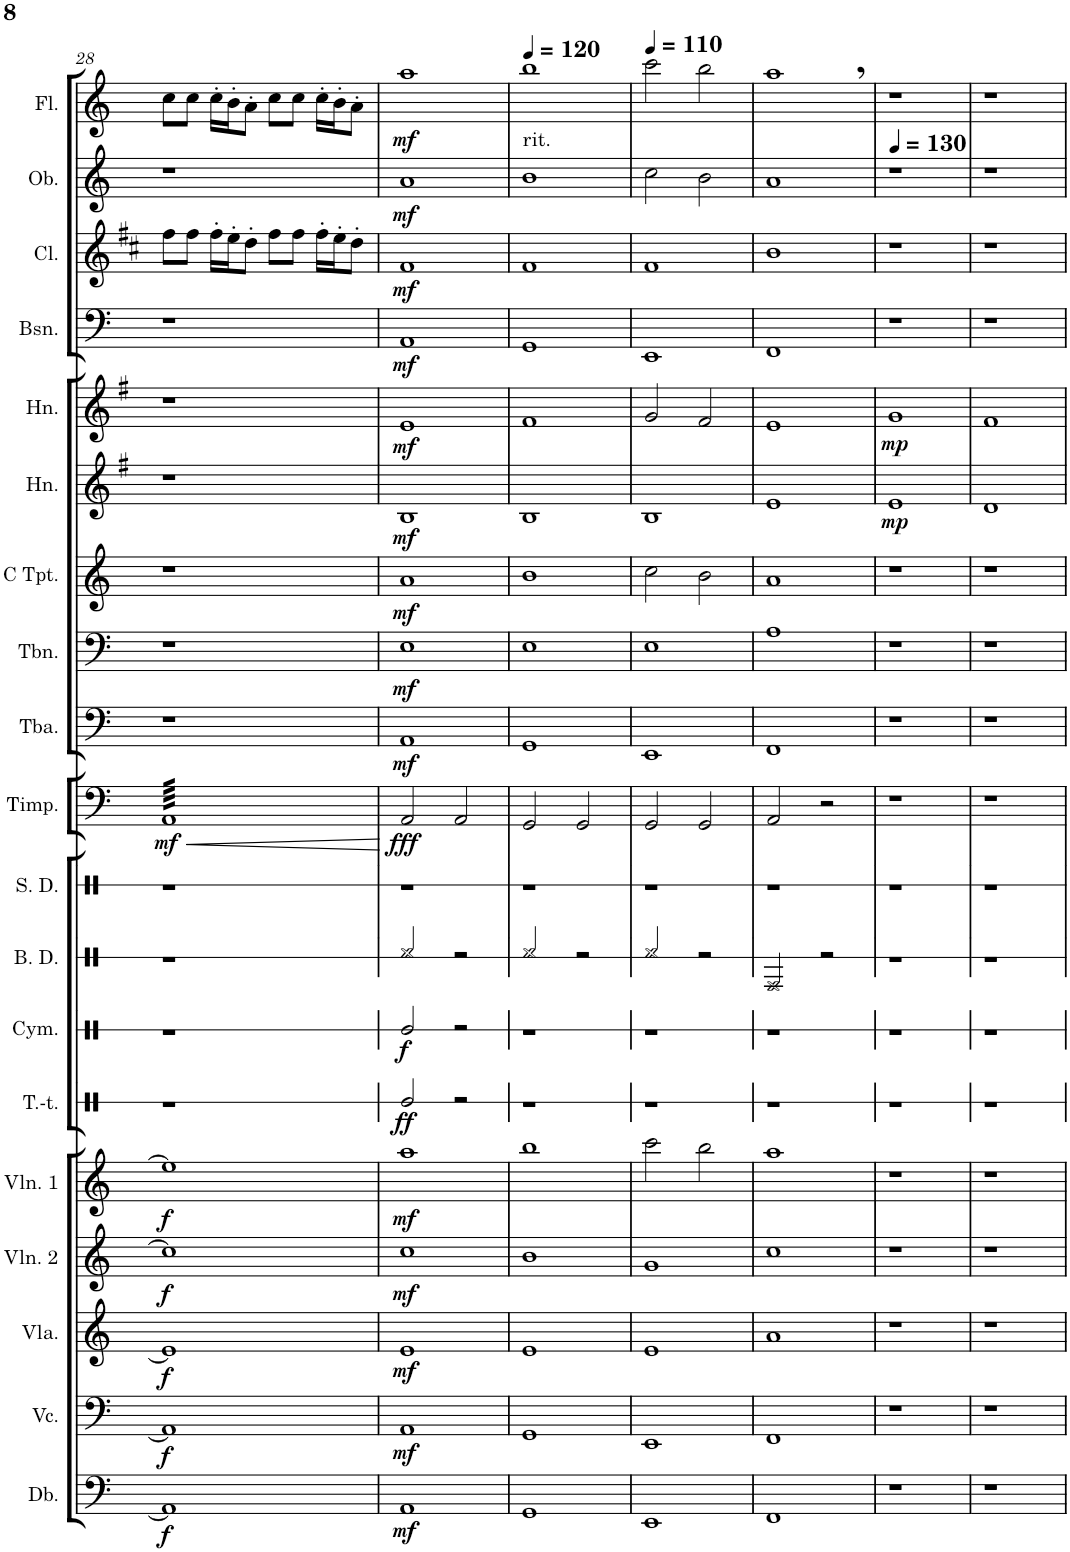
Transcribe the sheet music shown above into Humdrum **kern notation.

**kern	**dynam	**kern	**dynam	**kern	**dynam	**kern	**dynam	**kern	**dynam	**kern	**dynam	**kern	**dynam	**kern	**kern	**kern	**dynam	**kern	**dynam	**kern	**dynam	**kern	**dynam	**kern	**dynam	**kern	**dynam	**kern	**dynam	**kern	**dynam	**kern	**dynam	**kern	**dynam
*part19	*part19	*part18	*part18	*part17	*part17	*part16	*part16	*part15	*part15	*part14	*part14	*part13	*part13	*part12	*part11	*part10	*part10	*part9	*part9	*part8	*part8	*part7	*part7	*part6	*part6	*part5	*part5	*part4	*part4	*part3	*part3	*part2	*part2	*part1	*part1
*staff19	*staff19	*staff18	*staff18	*staff17	*staff17	*staff16	*staff16	*staff15	*staff15	*staff14	*staff14	*staff13	*staff13	*staff12	*staff11	*staff10	*staff10	*staff9	*staff9	*staff8	*staff8	*staff7	*staff7	*staff6	*staff6	*staff5	*staff5	*staff4	*staff4	*staff3	*staff3	*staff2	*staff2	*staff1	*staff1
*I"Double Bass	*	*I"Violoncello	*	*I"Viola	*	*I"Violin 2	*	*I"Violin 1	*	*I"Tam-tam	*	*I"Cymbals	*	*I"Bass Drum	*I"Snare Drum	*I"Timpani	*	*I"Tuba	*	*I"Trombone	*	*I"Trumpet in C	*	*I"Horn in F	*	*I"Horn in F	*	*I"Bassoon	*	*I"Clarinet in Bb	*	*I"Oboe	*	*I"Flute	*
*I'Db.	*	*I'Vc.	*	*I'Vla.	*	*I'Vln. 2	*	*I'Vln. 1	*	*I'T.-t.	*	*I'Cym.	*	*I'B. D.	*I'S. D.	*I'Timp.	*	*I'Tba.	*	*I'Tbn.	*	*	*	*I'Hn.	*	*I'Hn.	*	*I'Bsn.	*	*I'Cl.	*	*I'Ob.	*	*I'Fl.	*
!!LO:PB:g=z
*clefF4	*	*clefF4	*	*clefG2	*	*clefG2	*	*clefG2	*	*clefX	*	*clefX	*	*clefX	*clefX	*clefF4	*	*clefF4	*	*clefF4	*	*clefG2	*	*clefG2	*	*clefG2	*	*clefF4	*	*clefG2	*	*clefG2	*	*clefG2	*
*Trd7c12	*	*	*	*	*	*	*	*	*	*	*	*	*	*	*	*	*	*	*	*	*	*	*	*Trd4c7	*	*Trd4c7	*	*	*	*Trd1c2	*	*	*	*Trd-7c-12	*
*k[]	*	*k[]	*	*k[]	*	*k[]	*	*k[]	*	*k[]	*	*k[]	*	*k[]	*k[]	*k[]	*	*k[]	*	*k[]	*	*k[]	*	*k[f#]	*	*k[f#]	*	*k[]	*	*k[f#c#]	*	*k[]	*	*k[]	*
*M4/4	*	*M4/4	*	*M4/4	*	*M4/4	*	*M4/4	*	*M4/4	*	*M4/4	*	*M4/4	*M4/4	*M4/4	*	*M4/4	*	*M4/4	*	*M4/4	*	*M4/4	*	*M4/4	*	*M4/4	*	*M4/4	*	*M4/4	*	*M4/4	*
=28	=28	=28	=28	=28	=28	=28	=28	=28	=28	=28	=28	=28	=28	=28	=28	=28	=28	=28	=28	=28	=28	=28	=28	=28	=28	=28	=28	=28	=28	=28	=28	=28	=28	=28	=28
!	!LO:DY:b	!	!LO:DY:b	!	!LO:DY:b	!	!LO:DY:b	!	!LO:DY:b	!	!	!	!	!	!	!	!LO:DY:b	!	!	!	!	!	!	!	!	!	!	!	!	!	!	!	!	!	!
*	*	*	*	*	*	*	*	*	*	*	*	*	*	*	*	*tremolo	*	*	*	*	*	*	*	*	*	*	*	*	*	*	*	*	*	*	*
1AA]	f	1AA]	f	1e]	f	1cc]	f	1ee]	f	1r	.	1r	.	1r	1r	64AALLLL	mf	1r	.	1r	.	1r	.	1r	.	1r	.	1r	.	8ff#\L	.	1r	.	8cc\L	.
.	.	.	.	.	.	.	.	.	.	.	.	.	.	.	.	64AA	.	.	.	.	.	.	.	.	.	.	.	.	.	.	.	.	.	.	.
.	.	.	.	.	.	.	.	.	.	.	.	.	.	.	.	64AA	.	.	.	.	.	.	.	.	.	.	.	.	.	.	.	.	.	.	.
.	.	.	.	.	.	.	.	.	.	.	.	.	.	.	.	64AA	.	.	.	.	.	.	.	.	.	.	.	.	.	.	.	.	.	.	.
.	.	.	.	.	.	.	.	.	.	.	.	.	.	.	.	64AA	.	.	.	.	.	.	.	.	.	.	.	.	.	.	.	.	.	.	.
.	.	.	.	.	.	.	.	.	.	.	.	.	.	.	.	64AA	.	.	.	.	.	.	.	.	.	.	.	.	.	.	.	.	.	.	.
.	.	.	.	.	.	.	.	.	.	.	.	.	.	.	.	64AA	.	.	.	.	.	.	.	.	.	.	.	.	.	.	.	.	.	.	.
.	.	.	.	.	.	.	.	.	.	.	.	.	.	.	.	64AA	.	.	.	.	.	.	.	.	.	.	.	.	.	.	.	.	.	.	.
.	.	.	.	.	.	.	.	.	.	.	.	.	.	.	.	64AA	.	.	.	.	.	.	.	.	.	.	.	.	.	8ff#\J	.	.	.	8cc\J	.
.	.	.	.	.	.	.	.	.	.	.	.	.	.	.	.	64AA	.	.	.	.	.	.	.	.	.	.	.	.	.	.	.	.	.	.	.
.	.	.	.	.	.	.	.	.	.	.	.	.	.	.	.	64AA	.	.	.	.	.	.	.	.	.	.	.	.	.	.	.	.	.	.	.
.	.	.	.	.	.	.	.	.	.	.	.	.	.	.	.	64AA	.	.	.	.	.	.	.	.	.	.	.	.	.	.	.	.	.	.	.
.	.	.	.	.	.	.	.	.	.	.	.	.	.	.	.	64AA	.	.	.	.	.	.	.	.	.	.	.	.	.	.	.	.	.	.	.
.	.	.	.	.	.	.	.	.	.	.	.	.	.	.	.	64AA	.	.	.	.	.	.	.	.	.	.	.	.	.	.	.	.	.	.	.
.	.	.	.	.	.	.	.	.	.	.	.	.	.	.	.	64AA	.	.	.	.	.	.	.	.	.	.	.	.	.	.	.	.	.	.	.
.	.	.	.	.	.	.	.	.	.	.	.	.	.	.	.	64AA	.	.	.	.	.	.	.	.	.	.	.	.	.	.	.	.	.	.	.
.	.	.	.	.	.	.	.	.	.	.	.	.	.	.	.	64AA	.	.	.	.	.	.	.	.	.	.	.	.	.	16ff#'\LL	.	.	.	16cc'\LL	.
.	.	.	.	.	.	.	.	.	.	.	.	.	.	.	.	64AA	.	.	.	.	.	.	.	.	.	.	.	.	.	.	.	.	.	.	.
.	.	.	.	.	.	.	.	.	.	.	.	.	.	.	.	64AA	.	.	.	.	.	.	.	.	.	.	.	.	.	.	.	.	.	.	.
.	.	.	.	.	.	.	.	.	.	.	.	.	.	.	.	64AA	.	.	.	.	.	.	.	.	.	.	.	.	.	.	.	.	.	.	.
.	.	.	.	.	.	.	.	.	.	.	.	.	.	.	.	64AA	.	.	.	.	.	.	.	.	.	.	.	.	.	16ee'\J	.	.	.	16b'\J	.
.	.	.	.	.	.	.	.	.	.	.	.	.	.	.	.	64AA	.	.	.	.	.	.	.	.	.	.	.	.	.	.	.	.	.	.	.
.	.	.	.	.	.	.	.	.	.	.	.	.	.	.	.	64AA	.	.	.	.	.	.	.	.	.	.	.	.	.	.	.	.	.	.	.
.	.	.	.	.	.	.	.	.	.	.	.	.	.	.	.	64AA	.	.	.	.	.	.	.	.	.	.	.	.	.	.	.	.	.	.	.
.	.	.	.	.	.	.	.	.	.	.	.	.	.	.	.	64AA	.	.	.	.	.	.	.	.	.	.	.	.	.	8dd'\J	.	.	.	8a'\J	.
.	.	.	.	.	.	.	.	.	.	.	.	.	.	.	.	64AA	.	.	.	.	.	.	.	.	.	.	.	.	.	.	.	.	.	.	.
.	.	.	.	.	.	.	.	.	.	.	.	.	.	.	.	64AA	.	.	.	.	.	.	.	.	.	.	.	.	.	.	.	.	.	.	.
.	.	.	.	.	.	.	.	.	.	.	.	.	.	.	.	64AA	.	.	.	.	.	.	.	.	.	.	.	.	.	.	.	.	.	.	.
.	.	.	.	.	.	.	.	.	.	.	.	.	.	.	.	64AA	.	.	.	.	.	.	.	.	.	.	.	.	.	.	.	.	.	.	.
.	.	.	.	.	.	.	.	.	.	.	.	.	.	.	.	64AA	.	.	.	.	.	.	.	.	.	.	.	.	.	.	.	.	.	.	.
.	.	.	.	.	.	.	.	.	.	.	.	.	.	.	.	64AA	.	.	.	.	.	.	.	.	.	.	.	.	.	.	.	.	.	.	.
.	.	.	.	.	.	.	.	.	.	.	.	.	.	.	.	64AA	.	.	.	.	.	.	.	.	.	.	.	.	.	.	.	.	.	.	.
.	.	.	.	.	.	.	.	.	.	.	.	.	.	.	.	64AA	.	.	.	.	.	.	.	.	.	.	.	.	.	8ff#\L	.	.	.	8cc\L	.
.	.	.	.	.	.	.	.	.	.	.	.	.	.	.	.	64AA	.	.	.	.	.	.	.	.	.	.	.	.	.	.	.	.	.	.	.
.	.	.	.	.	.	.	.	.	.	.	.	.	.	.	.	64AA	.	.	.	.	.	.	.	.	.	.	.	.	.	.	.	.	.	.	.
.	.	.	.	.	.	.	.	.	.	.	.	.	.	.	.	64AA	.	.	.	.	.	.	.	.	.	.	.	.	.	.	.	.	.	.	.
.	.	.	.	.	.	.	.	.	.	.	.	.	.	.	.	64AA	.	.	.	.	.	.	.	.	.	.	.	.	.	.	.	.	.	.	.
.	.	.	.	.	.	.	.	.	.	.	.	.	.	.	.	64AA	.	.	.	.	.	.	.	.	.	.	.	.	.	.	.	.	.	.	.
.	.	.	.	.	.	.	.	.	.	.	.	.	.	.	.	64AA	.	.	.	.	.	.	.	.	.	.	.	.	.	.	.	.	.	.	.
.	.	.	.	.	.	.	.	.	.	.	.	.	.	.	.	64AA	.	.	.	.	.	.	.	.	.	.	.	.	.	.	.	.	.	.	.
.	.	.	.	.	.	.	.	.	.	.	.	.	.	.	.	64AA	.	.	.	.	.	.	.	.	.	.	.	.	.	8ff#\J	.	.	.	8cc\J	.
.	.	.	.	.	.	.	.	.	.	.	.	.	.	.	.	64AA	.	.	.	.	.	.	.	.	.	.	.	.	.	.	.	.	.	.	.
.	.	.	.	.	.	.	.	.	.	.	.	.	.	.	.	64AA	.	.	.	.	.	.	.	.	.	.	.	.	.	.	.	.	.	.	.
.	.	.	.	.	.	.	.	.	.	.	.	.	.	.	.	64AA	.	.	.	.	.	.	.	.	.	.	.	.	.	.	.	.	.	.	.
.	.	.	.	.	.	.	.	.	.	.	.	.	.	.	.	64AA	.	.	.	.	.	.	.	.	.	.	.	.	.	.	.	.	.	.	.
.	.	.	.	.	.	.	.	.	.	.	.	.	.	.	.	64AA	.	.	.	.	.	.	.	.	.	.	.	.	.	.	.	.	.	.	.
.	.	.	.	.	.	.	.	.	.	.	.	.	.	.	.	64AA	.	.	.	.	.	.	.	.	.	.	.	.	.	.	.	.	.	.	.
.	.	.	.	.	.	.	.	.	.	.	.	.	.	.	.	64AA	.	.	.	.	.	.	.	.	.	.	.	.	.	.	.	.	.	.	.
.	.	.	.	.	.	.	.	.	.	.	.	.	.	.	.	64AA	.	.	.	.	.	.	.	.	.	.	.	.	.	16ff#'\LL	.	.	.	16cc'\LL	.
.	.	.	.	.	.	.	.	.	.	.	.	.	.	.	.	64AA	.	.	.	.	.	.	.	.	.	.	.	.	.	.	.	.	.	.	.
.	.	.	.	.	.	.	.	.	.	.	.	.	.	.	.	64AA	.	.	.	.	.	.	.	.	.	.	.	.	.	.	.	.	.	.	.
.	.	.	.	.	.	.	.	.	.	.	.	.	.	.	.	64AA	.	.	.	.	.	.	.	.	.	.	.	.	.	.	.	.	.	.	.
.	.	.	.	.	.	.	.	.	.	.	.	.	.	.	.	64AA	.	.	.	.	.	.	.	.	.	.	.	.	.	16ee'\J	.	.	.	16b'\J	.
.	.	.	.	.	.	.	.	.	.	.	.	.	.	.	.	64AA	.	.	.	.	.	.	.	.	.	.	.	.	.	.	.	.	.	.	.
.	.	.	.	.	.	.	.	.	.	.	.	.	.	.	.	64AA	.	.	.	.	.	.	.	.	.	.	.	.	.	.	.	.	.	.	.
.	.	.	.	.	.	.	.	.	.	.	.	.	.	.	.	64AA	.	.	.	.	.	.	.	.	.	.	.	.	.	.	.	.	.	.	.
.	.	.	.	.	.	.	.	.	.	.	.	.	.	.	.	64AA	.	.	.	.	.	.	.	.	.	.	.	.	.	8dd'\J	.	.	.	8a'\J	.
.	.	.	.	.	.	.	.	.	.	.	.	.	.	.	.	64AA	.	.	.	.	.	.	.	.	.	.	.	.	.	.	.	.	.	.	.
.	.	.	.	.	.	.	.	.	.	.	.	.	.	.	.	64AA	.	.	.	.	.	.	.	.	.	.	.	.	.	.	.	.	.	.	.
.	.	.	.	.	.	.	.	.	.	.	.	.	.	.	.	64AA	.	.	.	.	.	.	.	.	.	.	.	.	.	.	.	.	.	.	.
.	.	.	.	.	.	.	.	.	.	.	.	.	.	.	.	64AA	.	.	.	.	.	.	.	.	.	.	.	.	.	.	.	.	.	.	.
.	.	.	.	.	.	.	.	.	.	.	.	.	.	.	.	64AA	.	.	.	.	.	.	.	.	.	.	.	.	.	.	.	.	.	.	.
.	.	.	.	.	.	.	.	.	.	.	.	.	.	.	.	64AA	.	.	.	.	.	.	.	.	.	.	.	.	.	.	.	.	.	.	.
.	.	.	.	.	.	.	.	.	.	.	.	.	.	.	.	64AAJJJJ	.	.	.	.	.	.	.	.	.	.	.	.	.	.	.	.	.	.	.
*	*	*	*	*	*	*	*	*	*	*	*	*	*	*	*	*Xtremolo	*	*	*	*	*	*	*	*	*	*	*	*	*	*	*	*	*	*	*
=29	=29	=29	=29	=29	=29	=29	=29	=29	=29	=29	=29	=29	=29	=29	=29	=29	=29	=29	=29	=29	=29	=29	=29	=29	=29	=29	=29	=29	=29	=29	=29	=29	=29	=29	=29
!	!LO:DY:b	!	!LO:DY:b	!	!LO:DY:b	!	!LO:DY:b	!	!LO:DY:b	!	!LO:DY:b	!	!LO:DY:b	!	!	!	!LO:DY:b	!	!LO:DY:b	!	!LO:DY:b	!	!LO:DY:b	!	!LO:DY:b	!	!LO:DY:b	!	!LO:DY:b	!	!LO:DY:b	!	!LO:DY:b	!	!LO:DY:b
1AA	mf	1AA	mf	1e	mf	1cc	mf	1aa	mf	2ff/	ff	2ff/	f	2Rf/	1r	2AA/	fff	1AA	mf	1E	mf	1a	mf	1B	mf	1e	mf	1AA	mf	1f#	mf	1a	mf	1aa	mf
.	.	.	.	.	.	.	.	.	.	2r	.	2r	.	2r	.	2AA/	.	.	.	.	.	.	.	.	.	.	.	.	.	.	.	.	.	.	.
=30	=30	=30	=30	=30	=30	=30	=30	=30	=30	=30	=30	=30	=30	=30	=30	=30	=30	=30	=30	=30	=30	=30	=30	=30	=30	=30	=30	=30	=30	=30	=30	=30	=30	=30	=30
*	*	*	*	*	*	*	*	*	*	*	*	*	*	*	*	*	*	*	*	*	*	*	*	*	*	*	*	*	*	*	*	*	*	*MM120	*
!	!	!	!	!	!	!	!	!	!	!	!	!	!	!	!	!	!	!	!	!	!	!	!	!	!	!	!	!	!	!	!	!	!	!LO:TX:b:t=rit.	!
1GG	.	1GG	.	1e	.	1b	.	1bb	.	1r	.	1r	.	2Rf/	1r	2GG/	.	1GG	.	1E	.	1b	.	1B	.	1f#	.	1GG	.	1f#	.	1b	.	1bb	.
.	.	.	.	.	.	.	.	.	.	.	.	.	.	2r	.	2GG/	.	.	.	.	.	.	.	.	.	.	.	.	.	.	.	.	.	.	.
=31	=31	=31	=31	=31	=31	=31	=31	=31	=31	=31	=31	=31	=31	=31	=31	=31	=31	=31	=31	=31	=31	=31	=31	=31	=31	=31	=31	=31	=31	=31	=31	=31	=31	=31	=31
*	*	*	*	*	*	*	*	*	*	*	*	*	*	*	*	*	*	*	*	*	*	*	*	*	*	*	*	*	*	*	*	*	*	*MM110	*
1EE	.	1EE	.	1e	.	1g	.	2ccc\	.	1r	.	1r	.	2Rf/	1r	2GG/	.	1EE	.	1E	.	2cc\	.	1B	.	2g/	.	1EE	.	1f#	.	2cc\	.	2ccc\	.
.	.	.	.	.	.	.	.	2bb\	.	.	.	.	.	2r	.	2GG/	.	.	.	.	.	2b\	.	.	.	2f#/	.	.	.	.	.	2b\	.	2bb\	.
=32	=32	=32	=32	=32	=32	=32	=32	=32	=32	=32	=32	=32	=32	=32	=32	=32	=32	=32	=32	=32	=32	=32	=32	=32	=32	=32	=32	=32	=32	=32	=32	=32	=32	=32	=32
1FF	.	1FF	.	1a	.	1cc	.	1aa	.	1r	.	1r	.	2RF/	1r	2AA/	.	1FF	.	1A	.	1a	.	1e	.	1e	.	1FF	.	1b	.	1a	.	1aa,	.
.	.	.	.	.	.	.	.	.	.	.	.	.	.	2r	.	2r	.	.	.	.	.	.	.	.	.	.	.	.	.	.	.	.	.	.	.
=33	=33	=33	=33	=33	=33	=33	=33	=33	=33	=33	=33	=33	=33	=33	=33	=33	=33	=33	=33	=33	=33	=33	=33	=33	=33	=33	=33	=33	=33	=33	=33	=33	=33	=33	=33
*	*	*	*	*	*	*	*	*	*	*	*	*	*	*	*	*	*	*	*	*	*	*	*	*	*	*	*	*	*	*	*	*	*	*MM130	*
!	!	!	!	!	!	!	!	!	!	!	!	!	!	!	!	!	!	!	!	!	!	!	!	!	!LO:DY:b	!	!LO:DY:b	!	!	!	!	!	!	!	!
1r	.	1r	.	1r	.	1r	.	1r	.	1r	.	1r	.	1r	1r	1r	.	1r	.	1r	.	1r	.	1e	mp	1g	mp	1r	.	1r	.	1r	.	1r	.
=34	=34	=34	=34	=34	=34	=34	=34	=34	=34	=34	=34	=34	=34	=34	=34	=34	=34	=34	=34	=34	=34	=34	=34	=34	=34	=34	=34	=34	=34	=34	=34	=34	=34	=34	=34
1r	.	1r	.	1r	.	1r	.	1r	.	1r	.	1r	.	1r	1r	1r	.	1r	.	1r	.	1r	.	1d	.	1f#	.	1r	.	1r	.	1r	.	1r	.
=	=	=	=	=	=	=	=	=	=	=	=	=	=	=	=	=	=	=	=	=	=	=	=	=	=	=	=	=	=	=	=	=	=	=	=
*-	*-	*-	*-	*-	*-	*-	*-	*-	*-	*-	*-	*-	*-	*-	*-	*-	*-	*-	*-	*-	*-	*-	*-	*-	*-	*-	*-	*-	*-	*-	*-	*-	*-	*-	*-
